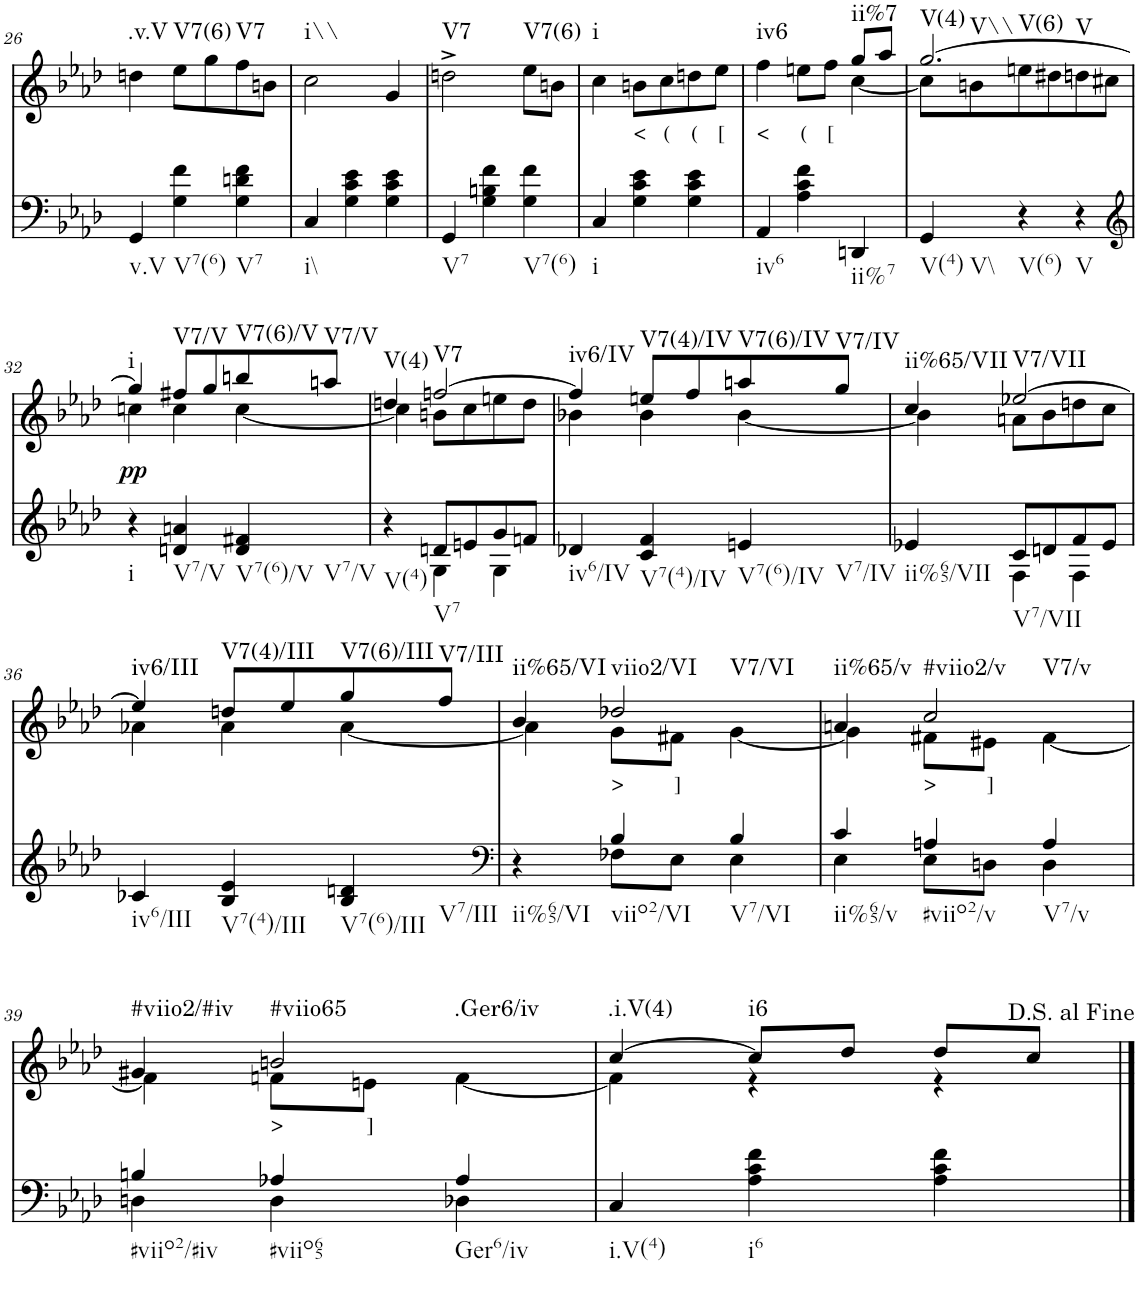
**kern	**kern	**text	**dynam	**harte
*part2	*part1	*part1	*part1	*part1
*staff2	*staff1	*staff1	*staff1	*
*I"piano	*I"piano	*	*	*
*I'Pno	*I'Pno	*	*	*
!!LO:PB:g=z
*clefF4	*clefG2	*	*	*
*k[b-e-a-d-]	*k[b-e-a-d-]	*	*	*
*f:	*f:	*	*	*
*M3/4	*M3/4	*	*	*
=26	=26	=26	=26	=26
!	!	!	!	!LO:H:kt=.v.V
4GG/	4ddn\	.	.	N
!	!	!	!	!LO:H:kt=V7(6)
4G\ 4f\	8ee-\L	.	.	N
.	8gg\	.	.	.
!	!	!	!	!LO:H:kt=V7
4G\ 4dn\ 4f\	8ff\	.	.	N
.	8bn\J	.	.	.
=27	=27	=27	=27	=27
!	!	!	!	!LO:H:kt=i\\
4C/	2cc\	.	.	N
4G\ 4c\ 4e-\	.	.	.	.
4G\ 4c\ 4e-\	4g/	.	.	.
=28	=28	=28	=28	=28
!	!	!	!	!LO:H:kt=V7
4GG/	2ddn^\	.	.	N
4G\ 4Bn\ 4f\	.	.	.	.
!	!	!	!	!LO:H:kt=V7(6)
4G\ 4f\	8ee-\L	.	.	N
.	8bn\J	.	.	.
=29	=29	=29	=29	=29
!	!	!	!	!LO:H:kt=i
4C/	4cc\	.	.	N
!	!	!LO:LY:b	!	!
4G\ 4c\ 4e-\	8bn\L	<	.	.
!	!	!LO:LY:b	!	!
.	8cc\	(	.	.
!	!	!LO:LY:b	!	!
4G\ 4c\ 4e-\	8ddn\	(	.	.
!	!	!LO:LY:b	!	!
.	8ee-\J	[	.	.
=30	=30	=30	=30	=30
*	*^	*	*	*
!	!	!	!LO:LY:b	!	!LO:H:kt=iv6
4AA-/	2ryy	4ff\	<	.	N
!	!	!	!LO:LY:b	!	!
4A-\ 4c\ 4f\	.	8een\L	(	.	.
!	!	!	!LO:LY:b	!	!
.	.	8ff\J	[	.	.
!	!	!	!	!	!LO:H:kt=ii%7
4DDn/	8gg/L	[4cc\	.	.	N
.	8aa-/J	.	.	.	.
=31	=31	=31	=31	=31	=31
!	!	!	!	!	!LO:H:n=1:kt=V(4)
!	!	!	!	!	!LO:H:n=2:kt=V\\
!	!	!	!	!	!LO:H:n=3:kt=V(6)
!	!	!	!	!	!LO:H:n=4:kt=V
4GG/	[2.gg/	8cc\L]	.	.	N N N N
.	.	8bn\	.	.	.
4r	.	8een\	.	.	.
.	.	8dd#X\	.	.	.
4r	.	8ddn\	.	.	.
.	.	8cc#X\J	.	.	.
!!LO:LB:g=z	!!
=32	=32	=32	=32	=32	=32
*clefG2	*	*	*	*	*
!	!	!	!	!LO:DY:b	!LO:H:kt=i
4r	4gg/]	4ccn\	.	pp	N
!	!	!	!	!	!LO:H:kt=V7/V
4dn/ 4an/	8ff#X/L	4cc\	.	.	N
.	8gg/	.	.	.	.
!	!	!	!	!	!LO:H:kt=V7(6)/V
4d/ 4f#X/	8bbn/	[4cc\	.	.	N
!	!	!	!	!	!LO:H:kt=V7/V
.	8aan/J	.	.	.	N
=33	=33	=33	=33	=33	=33
*^	*	*	*	*	*
!	!	!	!	!	!	!LO:H:kt=V(4)
4r	4ryy	4ddn/	4cc\]	.	.	N
!	!	!	!	!	!	!LO:H:kt=V7
8dn/L	4G\	[2ffn/	8bn\L	.	.	N
8en/	.	.	8cc\	.	.	.
8g/	4G\	.	8een\	.	.	.
8fn/J	.	.	8dd\J	.	.	.
*v	*v	*	*	*	*	*
=34	=34	=34	=34	=34	=34
!	!	!	!	!	!LO:H:kt=iv6/IV
4d-X/	4ff/]	4b-X\	.	.	N
!	!	!	!	!	!LO:H:kt=V7(4)/IV
4c/ 4f/	8een/L	4b-\	.	.	N
.	8ff/	.	.	.	.
!	!	!	!	!	!LO:H:kt=V7(6)/IV
4en/	8aan/	[4b-\	.	.	N
!	!	!	!	!	!LO:H:kt=V7/IV
.	8gg/J	.	.	.	N
=35	=35	=35	=35	=35	=35
*^	*	*	*	*	*
!	!	!	!	!	!	!LO:H:kt=ii%65/VII
4e-X/	4ryy	4cc/	4b-\]	.	.	N
!	!	!	!	!	!	!LO:H:kt=V7/VII
8c/L	4F\	[2ee-X/	8an\L	.	.	N
8dn/	.	.	8b-\	.	.	.
8f/	4F\	.	8ddn\	.	.	.
8e-/J	.	.	8cc\J	.	.	.
*v	*v	*	*	*	*	*
!!LO:LB:g=z	!!
=36	=36	=36	=36	=36	=36
!	!	!	!	!	!LO:H:kt=iv6/III
4c-X/	4ee-/]	4a-X\	.	.	N
!	!	!	!	!	!LO:H:kt=V7(4)/III
4B-/ 4e-/	8ddn/L	4a-\	.	.	N
.	8ee-/	.	.	.	.
!	!	!	!	!	!LO:H:kt=V7(6)/III
4B-/ 4dn/	8gg/	[4a-\	.	.	N
!	!	!	!	!	!LO:H:kt=V7/III
.	8ff/J	.	.	.	N
=37	=37	=37	=37	=37	=37
*clefF4	*	*	*	*	*
*^	*	*	*	*	*
!	!	!	!	!	!	!LO:H:kt=ii%65/VI
4r	4ryy	4b-/	4a-\]	.	.	N
!	!	!	!	!LO:LY:b	!	!LO:H:n=1:kt=viio2/VI
!	!	!	!	!	!	!LO:H:n=2:kt=V7/VI
4B-/	8F-X\L	2dd-X/	8g\L	>	.	N N
!	!	!	!	!LO:LY:b	!	!
.	8E-\J	.	8f#X\J	]	.	.
4B-/	4E-\	.	[4g\	.	.	.
=38	=38	=38	=38	=38	=38	=38
!	!	!	!	!	!	!LO:H:kt=ii%65/v
4c/	4E-\	4an/	4g\]	.	.	N
!	!	!	!	!LO:LY:b	!	!LO:H:n=1:kt=#viio2/v
!	!	!	!	!	!	!LO:H:n=2:kt=V7/v
4An/	8E-\L	2cc/	8f#X\L	>	.	N N
!	!	!	!	!LO:LY:b	!	!
.	8Dn\J	.	8e#X\J	]	.	.
4A/	4D\	.	[4f#\	.	.	.
!!LO:LB:g=z	!!
=39	=39	=39	=39	=39	=39	=39
!	!	!	!	!	!	!LO:H:kt=#viio2/#iv
4Bn/	4Dn\	4g#X/	4f#\]	.	.	N
!	!	!	!	!LO:LY:b	!	!LO:H:n=1:kt=#viio65
!	!	!	!	!	!	!LO:H:n=2:kt=.Ger6/iv
4A-X/	4D\	2bn/	8fn\L	>	.	N N
!	!	!	!	!LO:LY:b	!	!
.	.	.	8en\J	]	.	.
4A-/	4D-X\	.	[4f\	.	.	.
=40	=40	=40	=40	=40	=40	=40
!	!	!	!	!	!	!LO:H:kt=.i.V(4)
*v	*v	*	*	*	*	*
4C/	[4cc/	4f\]	.	.	N
!	!	!	!	!	!LO:H:kt=i6
4A-\ 4c\ 4f\	8cc/L]	4r	.	.	N
.	8dd-/J	.	.	.	.
4A-\ 4c\ 4f\	8dd-/L	4r	.	.	.
.	8cc/J	.	.	.	.
*	*v	*v	*	*	*
==	==	==	==	==
*-	*-	*-	*-	*-
